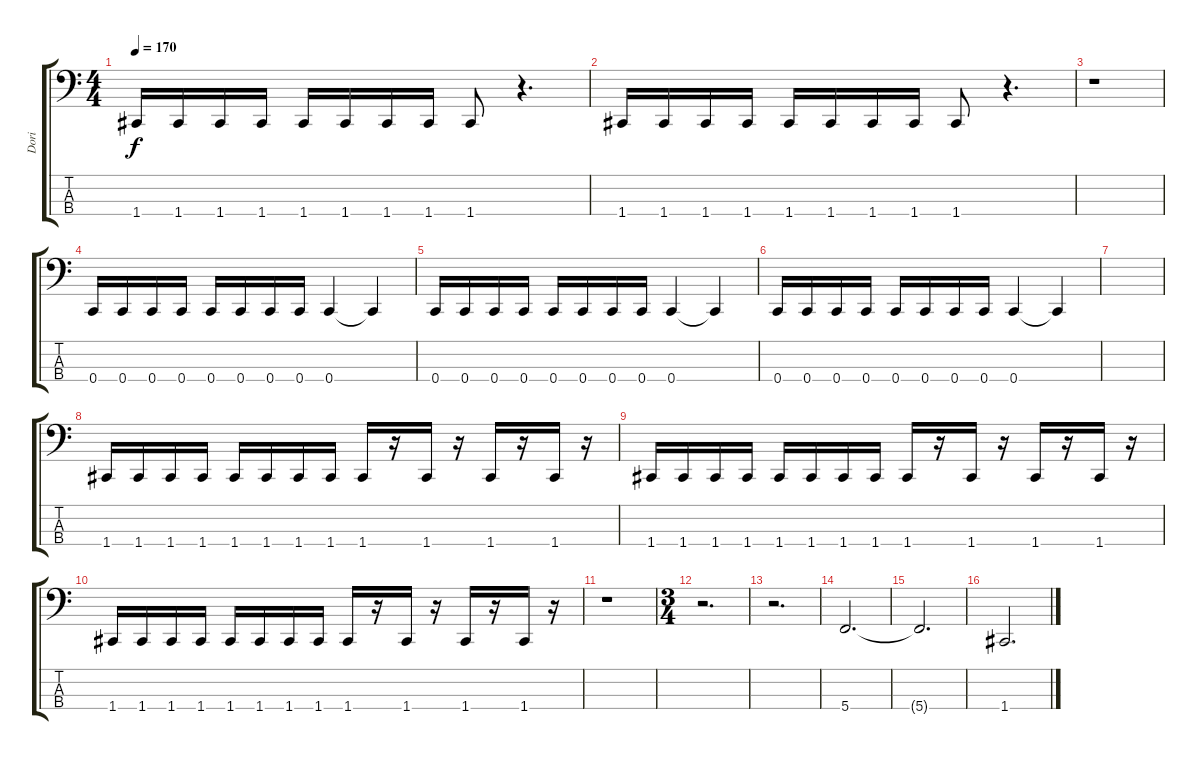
\track ("Dori" "Dori") {instrument electricbasspick}
\staff {score tabs}
\tuning (F2 C2 G1 C1) {hide}
\ts (4 4)
\tempo 170
\clef f4
\ks c
1.4.16{dy f} 1.4.16 1.4.16 1.4.16 1.4.16 1.4.16 1.4.16 1.4.16 1.4.8 r.4{d} |
1.4.16 1.4.16 1.4.16 1.4.16 1.4.16 1.4.16 1.4.16 1.4.16 1.4.8 r.4{d} |
r.1 |
0.4.16 0.4.16 0.4.16 0.4.16 0.4.16 0.4.16 0.4.16 0.4.16 0.4.4 0.4{t}.4 |
0.4.16 0.4.16 0.4.16 0.4.16 0.4.16 0.4.16 0.4.16 0.4.16 0.4.4 0.4{t}.4 |
0.4.16 0.4.16 0.4.16 0.4.16 0.4.16 0.4.16 0.4.16 0.4.16 0.4.4 0.4{t}.4 |
|
1.4.16 1.4.16 1.4.16 1.4.16 1.4.16 1.4.16 1.4.16 1.4.16 1.4.16 r.16 1.4.16 r.16 1.4.16 r.16 1.4.16 r.16 |
1.4.16 1.4.16 1.4.16 1.4.16 1.4.16 1.4.16 1.4.16 1.4.16 1.4.16 r.16 1.4.16 r.16 1.4.16 r.16 1.4.16 r.16 |
1.4.16 1.4.16 1.4.16 1.4.16 1.4.16 1.4.16 1.4.16 1.4.16 1.4.16 r.16 1.4.16 r.16 1.4.16 r.16 1.4.16 r.16 |
r.1 |
\ts (3 4)
r.2{d} |
r.2{d} |
5.4.2{d} |
5.4{t}.2{d} |
1.4.2{d}
